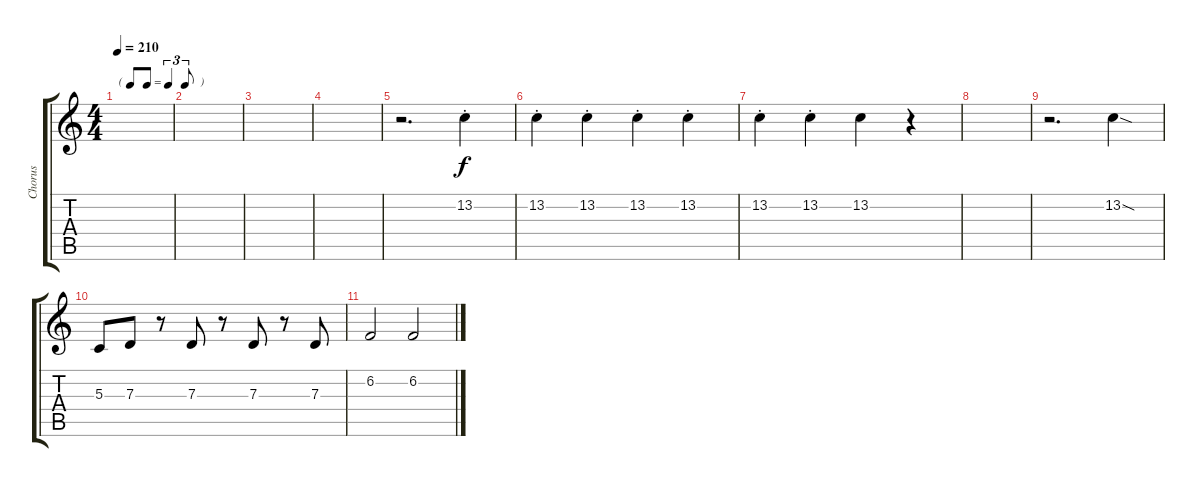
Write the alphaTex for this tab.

\track ("Chorus" "Chorus") {instrument violin}
\staff {score tabs}
\tuning (E4 B3 G3 D3 A2 E2) {hide}
\ts (4 4)
\tf triplet8th
\tempo 210
\clef g2
\ks c
|
|
|
|
r.2{d} 13.2{st}.4 |
13.2{st}.4 13.2{st}.4 13.2{st}.4 13.2{st}.4 |
13.2{st}.4 13.2{st}.4 13.2.4 r.4 |
|
r.2{d} 13.2{sod}.4 |
5.3.8 7.3.8 r.8 7.3.8 r.8 7.3.8 r.8 7.3.8 |
6.2.2 6.2.2
